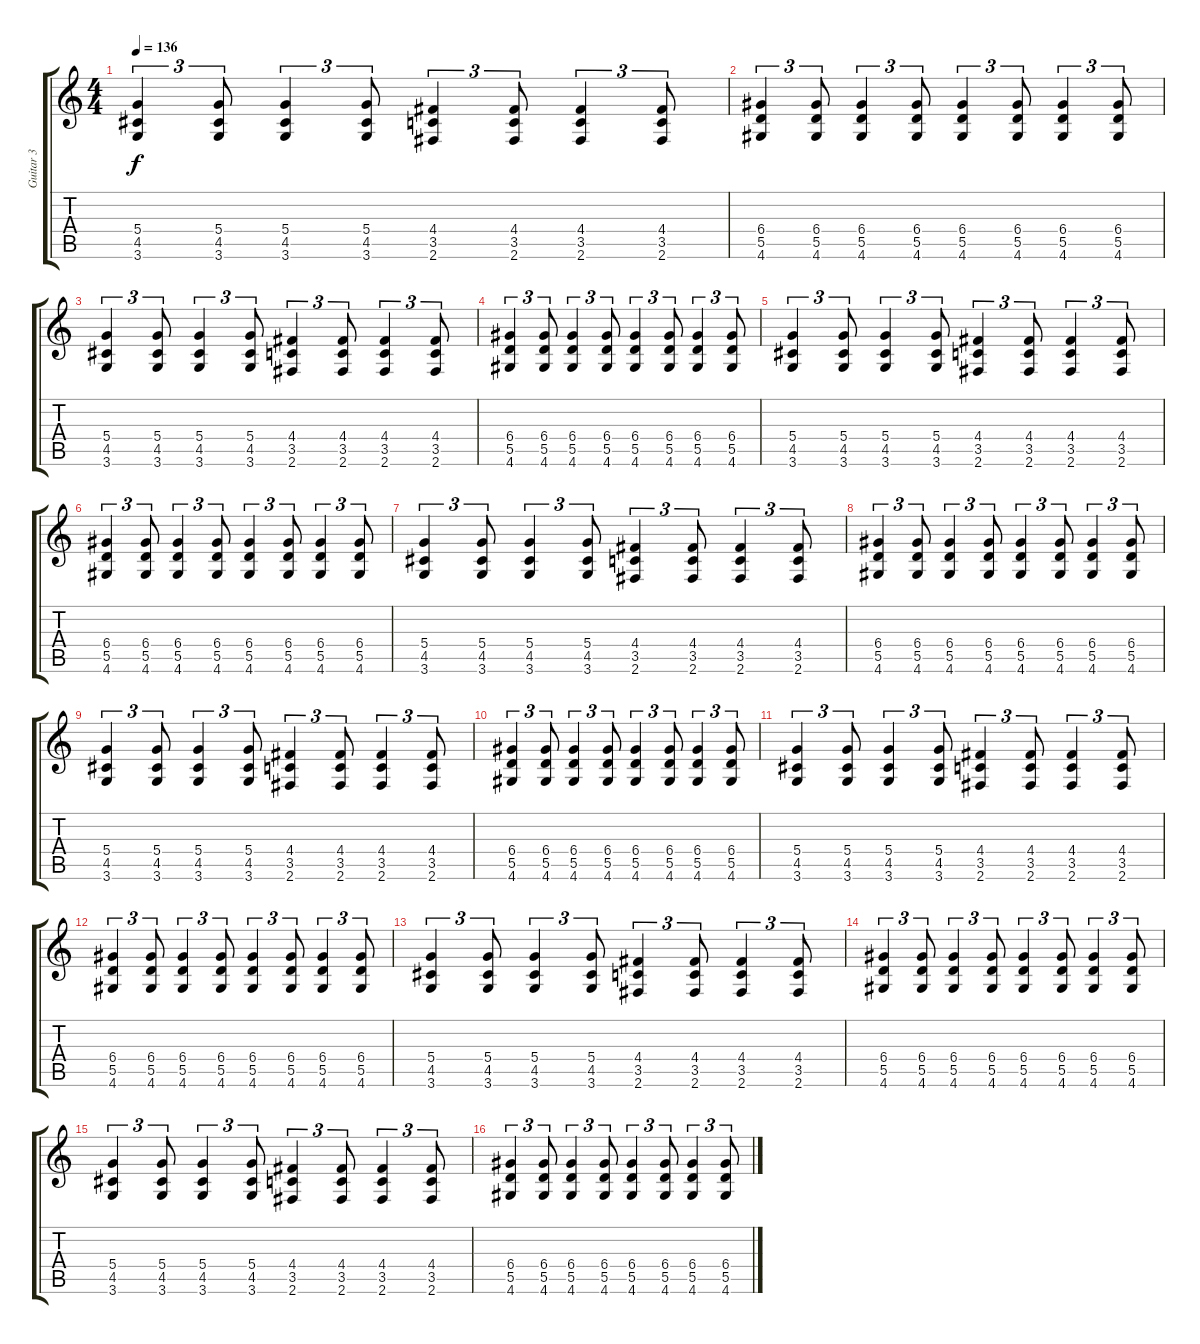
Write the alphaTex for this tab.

\track ("Guitar 3" "Guitar 3") {instrument distortionguitar}
\staff {score tabs}
\tuning (E4 B3 G3 D3 A2 E2) {hide}
\ts (4 4)
\tempo 136
\clef g2
\ks c
(5.4 4.5 3.6).4{tu (3 2) dy f} (5.4 4.5 3.6).8{tu (3 2)} (5.4 4.5 3.6).4{tu (3 2)} (5.4 4.5 3.6).8{tu (3 2)} (4.4 3.5 2.6).4{tu (3 2)} (4.4 3.5 2.6).8{tu (3 2)} (4.4 3.5 2.6).4{tu (3 2)} (4.4 3.5 2.6).8{tu (3 2)} |
(6.4 5.5 4.6).4{tu (3 2)} (6.4 5.5 4.6).8{tu (3 2)} (6.4 5.5 4.6).4{tu (3 2)} (6.4 5.5 4.6).8{tu (3 2)} (6.4 5.5 4.6).4{tu (3 2)} (6.4 5.5 4.6).8{tu (3 2)} (6.4 5.5 4.6).4{tu (3 2)} (6.4 5.5 4.6).8{tu (3 2)} |
(5.4 4.5 3.6).4{tu (3 2)} (5.4 4.5 3.6).8{tu (3 2)} (5.4 4.5 3.6).4{tu (3 2)} (5.4 4.5 3.6).8{tu (3 2)} (4.4 3.5 2.6).4{tu (3 2)} (4.4 3.5 2.6).8{tu (3 2)} (4.4 3.5 2.6).4{tu (3 2)} (4.4 3.5 2.6).8{tu (3 2)} |
(6.4 5.5 4.6).4{tu (3 2)} (6.4 5.5 4.6).8{tu (3 2)} (6.4 5.5 4.6).4{tu (3 2)} (6.4 5.5 4.6).8{tu (3 2)} (6.4 5.5 4.6).4{tu (3 2)} (6.4 5.5 4.6).8{tu (3 2)} (6.4 5.5 4.6).4{tu (3 2)} (6.4 5.5 4.6).8{tu (3 2)} |
(5.4 4.5 3.6).4{tu (3 2)} (5.4 4.5 3.6).8{tu (3 2)} (5.4 4.5 3.6).4{tu (3 2)} (5.4 4.5 3.6).8{tu (3 2)} (4.4 3.5 2.6).4{tu (3 2)} (4.4 3.5 2.6).8{tu (3 2)} (4.4 3.5 2.6).4{tu (3 2)} (4.4 3.5 2.6).8{tu (3 2)} |
(6.4 5.5 4.6).4{tu (3 2)} (6.4 5.5 4.6).8{tu (3 2)} (6.4 5.5 4.6).4{tu (3 2)} (6.4 5.5 4.6).8{tu (3 2)} (6.4 5.5 4.6).4{tu (3 2)} (6.4 5.5 4.6).8{tu (3 2)} (6.4 5.5 4.6).4{tu (3 2)} (6.4 5.5 4.6).8{tu (3 2)} |
(5.4 4.5 3.6).4{tu (3 2)} (5.4 4.5 3.6).8{tu (3 2)} (5.4 4.5 3.6).4{tu (3 2)} (5.4 4.5 3.6).8{tu (3 2)} (4.4 3.5 2.6).4{tu (3 2)} (4.4 3.5 2.6).8{tu (3 2)} (4.4 3.5 2.6).4{tu (3 2)} (4.4 3.5 2.6).8{tu (3 2)} |
(6.4 5.5 4.6).4{tu (3 2)} (6.4 5.5 4.6).8{tu (3 2)} (6.4 5.5 4.6).4{tu (3 2)} (6.4 5.5 4.6).8{tu (3 2)} (6.4 5.5 4.6).4{tu (3 2)} (6.4 5.5 4.6).8{tu (3 2)} (6.4 5.5 4.6).4{tu (3 2)} (6.4 5.5 4.6).8{tu (3 2)} |
(5.4 4.5 3.6).4{tu (3 2)} (5.4 4.5 3.6).8{tu (3 2)} (5.4 4.5 3.6).4{tu (3 2)} (5.4 4.5 3.6).8{tu (3 2)} (4.4 3.5 2.6).4{tu (3 2)} (4.4 3.5 2.6).8{tu (3 2)} (4.4 3.5 2.6).4{tu (3 2)} (4.4 3.5 2.6).8{tu (3 2)} |
(6.4 5.5 4.6).4{tu (3 2)} (6.4 5.5 4.6).8{tu (3 2)} (6.4 5.5 4.6).4{tu (3 2)} (6.4 5.5 4.6).8{tu (3 2)} (6.4 5.5 4.6).4{tu (3 2)} (6.4 5.5 4.6).8{tu (3 2)} (6.4 5.5 4.6).4{tu (3 2)} (6.4 5.5 4.6).8{tu (3 2)} |
(5.4 4.5 3.6).4{tu (3 2)} (5.4 4.5 3.6).8{tu (3 2)} (5.4 4.5 3.6).4{tu (3 2)} (5.4 4.5 3.6).8{tu (3 2)} (4.4 3.5 2.6).4{tu (3 2)} (4.4 3.5 2.6).8{tu (3 2)} (4.4 3.5 2.6).4{tu (3 2)} (4.4 3.5 2.6).8{tu (3 2)} |
(6.4 5.5 4.6).4{tu (3 2)} (6.4 5.5 4.6).8{tu (3 2)} (6.4 5.5 4.6).4{tu (3 2)} (6.4 5.5 4.6).8{tu (3 2)} (6.4 5.5 4.6).4{tu (3 2)} (6.4 5.5 4.6).8{tu (3 2)} (6.4 5.5 4.6).4{tu (3 2)} (6.4 5.5 4.6).8{tu (3 2)} |
(5.4 4.5 3.6).4{tu (3 2)} (5.4 4.5 3.6).8{tu (3 2)} (5.4 4.5 3.6).4{tu (3 2)} (5.4 4.5 3.6).8{tu (3 2)} (4.4 3.5 2.6).4{tu (3 2)} (4.4 3.5 2.6).8{tu (3 2)} (4.4 3.5 2.6).4{tu (3 2)} (4.4 3.5 2.6).8{tu (3 2)} |
(6.4 5.5 4.6).4{tu (3 2)} (6.4 5.5 4.6).8{tu (3 2)} (6.4 5.5 4.6).4{tu (3 2)} (6.4 5.5 4.6).8{tu (3 2)} (6.4 5.5 4.6).4{tu (3 2)} (6.4 5.5 4.6).8{tu (3 2)} (6.4 5.5 4.6).4{tu (3 2)} (6.4 5.5 4.6).8{tu (3 2)} |
(5.4 4.5 3.6).4{tu (3 2)} (5.4 4.5 3.6).8{tu (3 2)} (5.4 4.5 3.6).4{tu (3 2)} (5.4 4.5 3.6).8{tu (3 2)} (4.4 3.5 2.6).4{tu (3 2)} (4.4 3.5 2.6).8{tu (3 2)} (4.4 3.5 2.6).4{tu (3 2)} (4.4 3.5 2.6).8{tu (3 2)} |
(6.4 5.5 4.6).4{tu (3 2)} (6.4 5.5 4.6).8{tu (3 2)} (6.4 5.5 4.6).4{tu (3 2)} (6.4 5.5 4.6).8{tu (3 2)} (6.4 5.5 4.6).4{tu (3 2)} (6.4 5.5 4.6).8{tu (3 2)} (6.4 5.5 4.6).4{tu (3 2)} (6.4 5.5 4.6).8{tu (3 2)}
